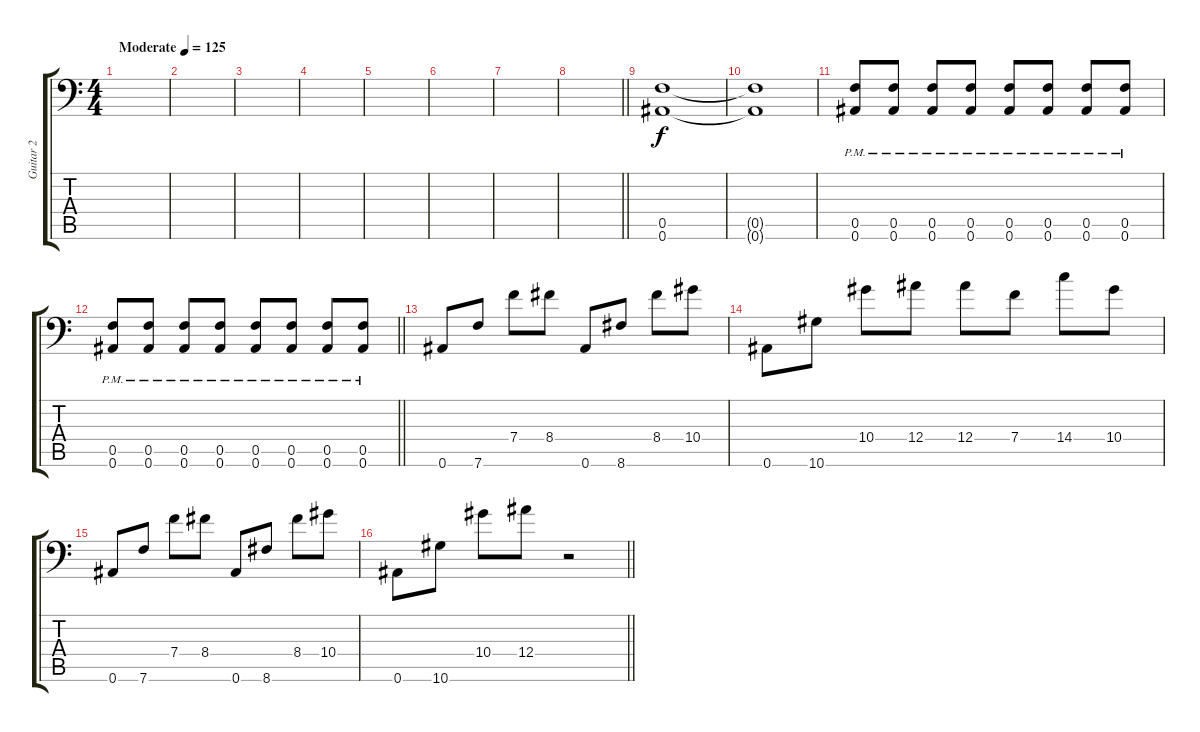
\track ("Guitar 2" "Guitar 2") {instrument distortionguitar}
\staff {score tabs}
\tuning (C4 G3 Eb3 Bb2 F2 Bb1) {hide}
\ts (4 4)
\tempo (125 "Moderate")
\clef f4
\ks c
|
|
|
|
|
|
|
\barLineRight lightlight
|
\section ("" "")
(0.5 0.6).1 |
(0.5{t} 0.6{t}).1 |
(0.5{pm} 0.6{pm}).8 (0.5{pm} 0.6{pm}).8 (0.5{pm} 0.6{pm}).8 (0.5{pm} 0.6{pm}).8 (0.5{pm} 0.6{pm}).8 (0.5{pm} 0.6{pm}).8 (0.5{pm} 0.6{pm}).8 (0.5{pm} 0.6{pm}).8 |
\barLineRight lightlight
(0.5{pm} 0.6{pm}).8 (0.5{pm} 0.6{pm}).8 (0.5{pm} 0.6{pm}).8 (0.5{pm} 0.6{pm}).8 (0.5{pm} 0.6{pm}).8 (0.5{pm} 0.6{pm}).8 (0.5{pm} 0.6{pm}).8 (0.5{pm} 0.6{pm}).8 |
\section ("" "")
0.6.8 7.6.8 7.4.8 8.4.8 0.6.8 8.6.8 8.4.8 10.4.8 |
0.6.8 10.6.8 10.4.8 12.4.8 12.4.8 7.4.8 14.4.8 10.4.8 |
0.6.8 7.6.8 7.4.8 8.4.8 0.6.8 8.6.8 8.4.8 10.4.8 |
\barLineRight lightlight
0.6.8 10.6.8 10.4.8 12.4.8 r.2
